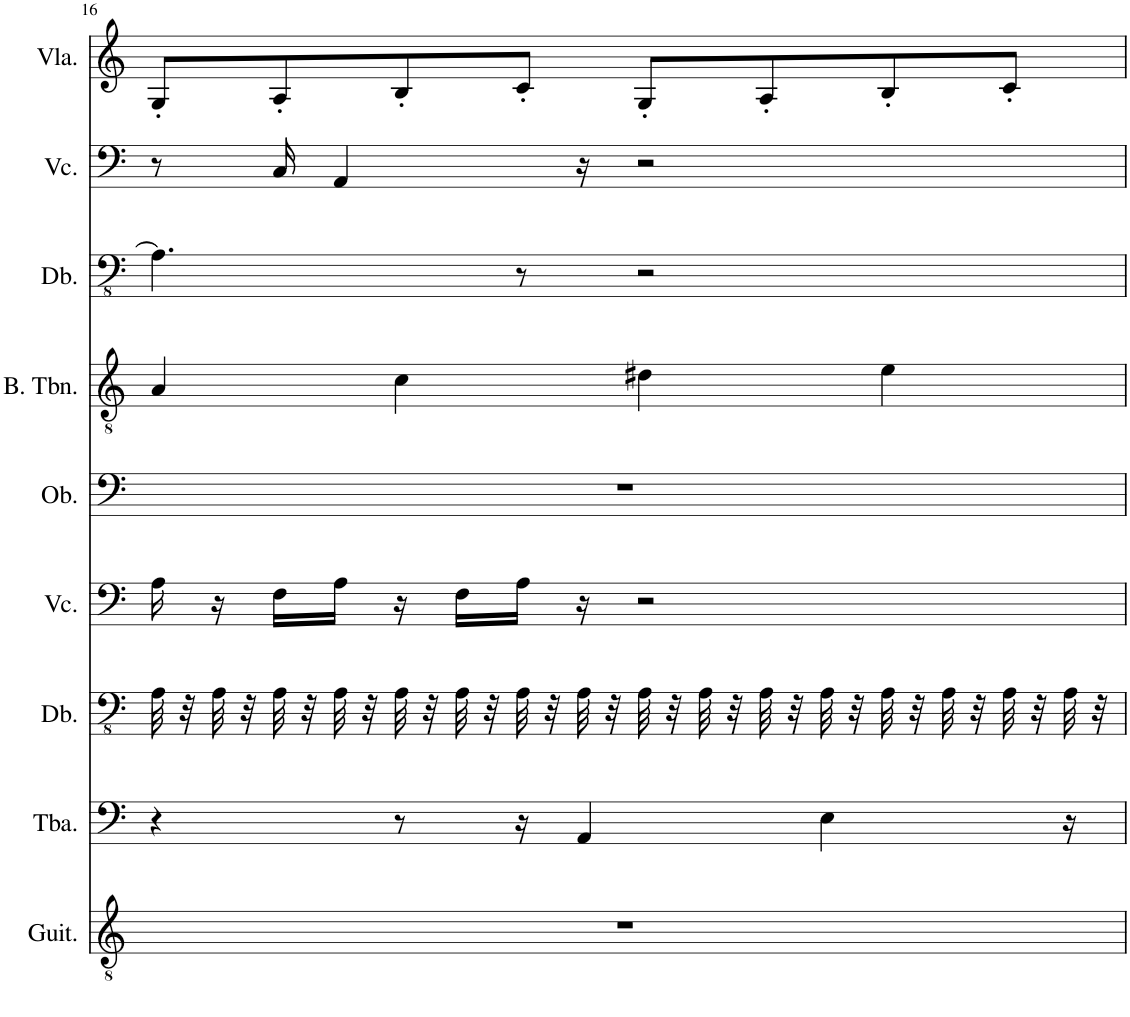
**kern	**kern	**kern	**kern	**kern	**kern	**kern	**kern	**kern
*part9	*part8	*part7	*part6	*part5	*part4	*part3	*part2	*part1
*staff9	*staff8	*staff7	*staff6	*staff5	*staff4	*staff3	*staff2	*staff1
*I"Classical Guitar	*I"Tuba	*I"Double Bass	*I"Violoncello	*I"Oboe	*I"Bass Trombone	*I"Double Bass	*I"Violoncello	*I"Viola
*I'Guit.	*I'Tba.	*I'Db.	*I'Vc.	*I'Ob.	*I'B. Tbn.	*I'Db.	*I'Vc.	*I'Vla.
!!LO:PB:g=z
*clefGv2	*clefF4	*clefFv4	*clefF4	*clefF4	*clefGv2	*clefFv4	*clefF4	*clefG2
*	*	*Trd7c12	*	*Trd-14c-24	*	*Trd7c12	*	*
*k[]	*k[]	*k[]	*k[]	*k[]	*k[]	*k[]	*k[]	*k[]
*M4/4	*M4/4	*M4/4	*M4/4	*M4/4	*M4/4	*M4/4	*M4/4	*M4/4
=16	=16	=16	=16	=16	=16	=16	=16	=16
1r	4r	32AA\	16A\	1r	4A/	4.AA\]	8r	8G'/L
.	.	32r	.	.	.	.	.	.
.	.	32AA\	16r	.	.	.	.	.
.	.	32r	.	.	.	.	.	.
.	.	32AA\	16F\LL	.	.	.	16C/	8A'/
.	.	32r	.	.	.	.	.	.
.	.	32AA\	16A\JJ	.	.	.	4AA/	.
.	.	32r	.	.	.	.	.	.
.	8r	32AA\	16r	.	4c\	.	.	8B'/
.	.	32r	.	.	.	.	.	.
.	.	32AA\	16F\LL	.	.	.	.	.
.	.	32r	.	.	.	.	.	.
.	16r	32AA\	16A\JJ	.	.	8r	.	8c'/J
.	.	32r	.	.	.	.	.	.
.	4AA/	32AA\	16r	.	.	.	16r	.
.	.	32r	.	.	.	.	.	.
.	.	32AA\	2r	.	4d#X\	2r	2r	8G'/L
.	.	32r	.	.	.	.	.	.
.	.	32AA\	.	.	.	.	.	.
.	.	32r	.	.	.	.	.	.
.	.	32AA\	.	.	.	.	.	8A'/
.	.	32r	.	.	.	.	.	.
.	4E\	32AA\	.	.	.	.	.	.
.	.	32r	.	.	.	.	.	.
.	.	32AA\	.	.	4e\	.	.	8B'/
.	.	32r	.	.	.	.	.	.
.	.	32AA\	.	.	.	.	.	.
.	.	32r	.	.	.	.	.	.
.	.	32AA\	.	.	.	.	.	8c'/J
.	.	32r	.	.	.	.	.	.
.	16r	32AA\	.	.	.	.	.	.
.	.	32r	.	.	.	.	.	.
=	=	=	=	=	=	=	=	=
*-	*-	*-	*-	*-	*-	*-	*-	*-
